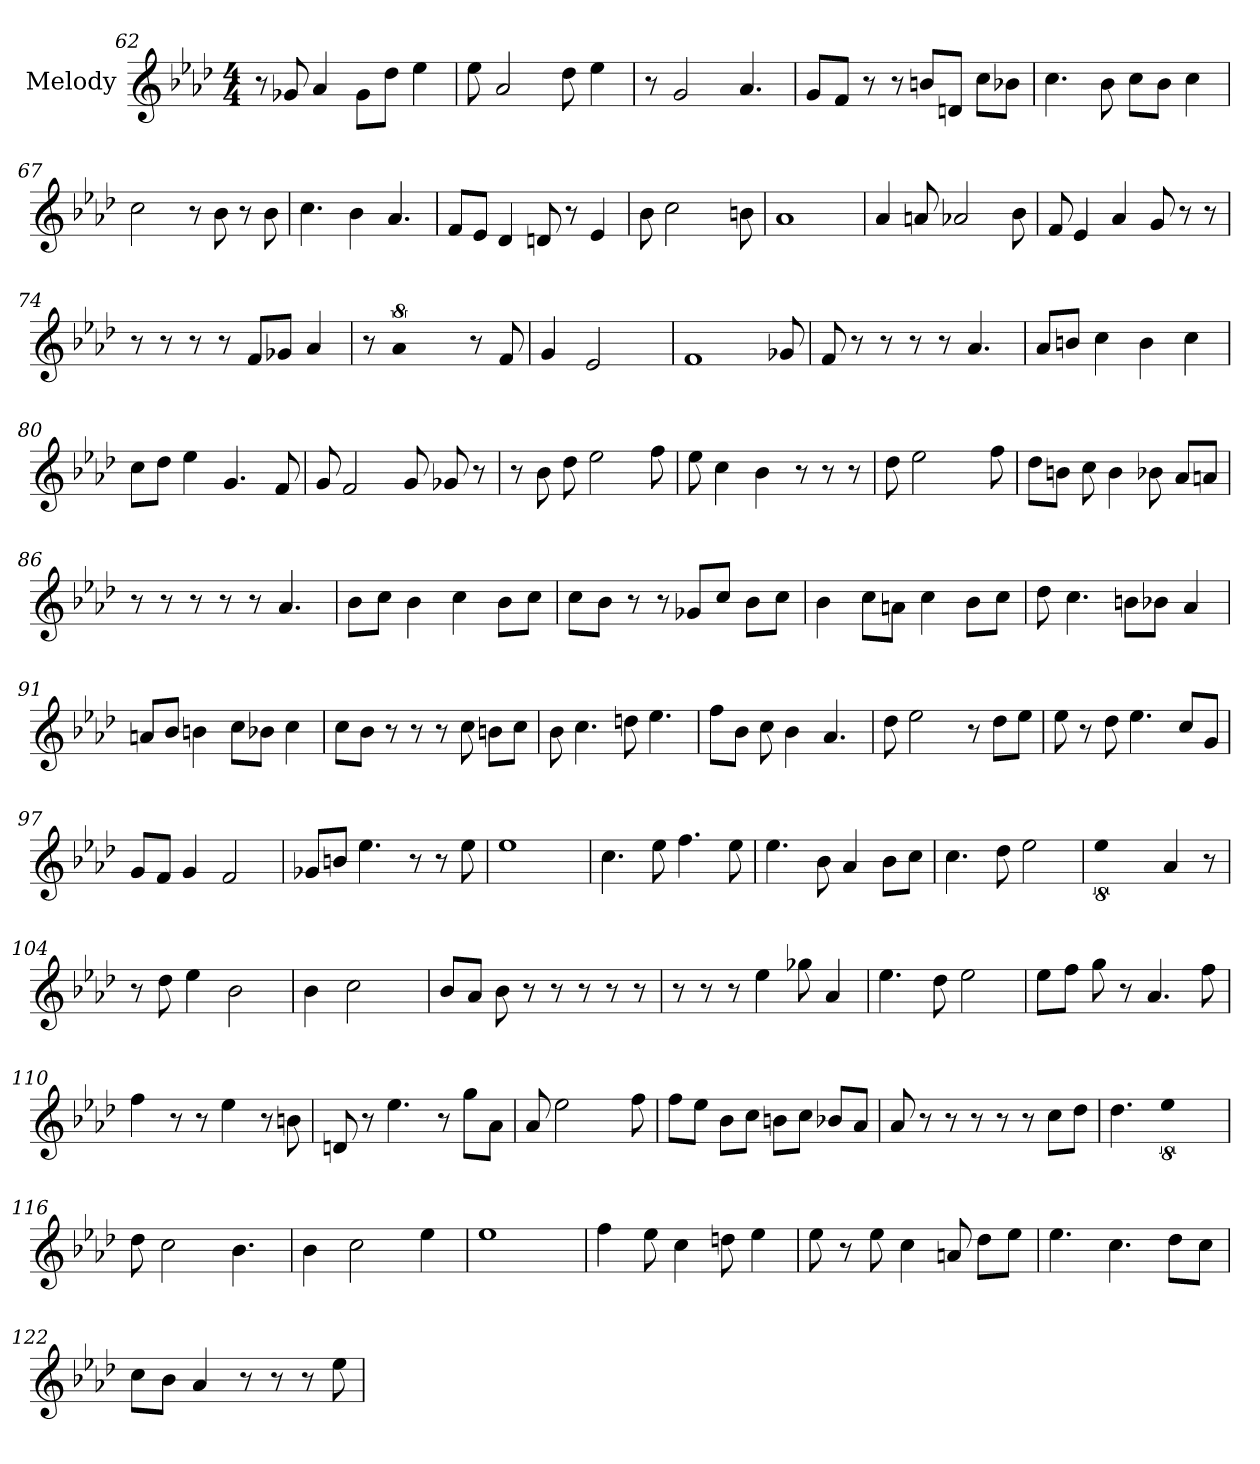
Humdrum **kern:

**kern
*part1
*staff1
*I"Melody
*clefG2
*k[b-e-a-d-]
*A-:
*M4/4
=62
8r
8g-
4a-
8g-\L
8dd-\J
4ee-
=63
8ee-
2a-
8dd-
4ee-
=64
8r
2g
4.a-
=65
8g/L
8f/J
8r
8r
8b/L
8d/J
8cc\L
8b-\J
=66
4.cc
8b-
8cc\L
8b-\J
4cc
=67
2cc
8r
8b-
8r
8b-
=68
4.cc
4b-
4.a-
=69
8f/L
8e-/J
4d-
8d
8r
4e-
=70
8b-
!LO:N:vis=2
2.cc
8b
=71
1a-
=72
4a-
8a
2a-
8b-
=73
8f
4e-
4a-
8g
8r
8r
=74
8r
8r
8r
8r
8f/L
8g-/J
4a-
=75
8r
!LO:N:vis=2
8%5a-
8r
8f
=76
4g
!LO:N:vis=2
2.e-
=77
!LO:N:vis=1
2..f
8g-
=78
8f
8r
8r
8r
8r
4.a-
=79
8a-/L
8b/J
4cc
4b
4cc
=80
8cc\L
8dd-\J
4ee-
4.g
8f
=81
8g
2f
8g
8g-
8r
=82
8r
8b-
8dd-
2ee-
8ff
=83
8ee-
4cc
4b-
8r
8r
8r
=84
8dd-
!LO:N:vis=2
2.ee-
8ff
=85
8dd-\L
8b\J
8cc
4b
8b-
8a-/L
8a/J
=86
8r
8r
8r
8r
8r
4.a-
=87
8b-\L
8cc\J
4b-
4cc
8b-\L
8cc\J
=88
8cc\L
8b-\J
8r
8r
8g-/L
8cc/J
8b-\L
8cc\J
=89
4b-
8cc\L
8a\J
4cc
8b-\L
8cc\J
=90
8dd-
4.cc
8b\L
8b-\J
4a-
=91
8a/L
8b-/J
4b
8cc\L
8b-\J
4cc
=92
8cc\L
8b-\J
8r
8r
8r
8cc
8b\L
8cc\J
=93
8b-
4.cc
8dd
4.ee-
=94
8ff\L
8b-\J
8cc
4b-
4.a-
=95
8dd-
2ee-
8r
8dd-\L
8ee-\J
=96
8ee-
8r
8dd-
4.ee-
8cc/L
8g/J
=97
8g/L
8f/J
4g
2f
=98
8g-/L
8b/J
4.ee-
8r
8r
8ee-
=99
1ee-
=100
4.cc
8ee-
4.ff
8ee-
=101
4.ee-
8b-
4a-
8b-\L
8cc\J
=102
4.cc
8dd-
2ee-
=103
!LO:N:vis=2
8%5ee-
4a-
8r
=104
8r
8dd-
4ee-
2b-
=105
4b-
!LO:N:vis=2
2.cc
=106
8b-/L
8a-/J
8b-
8r
8r
8r
8r
8r
=107
8r
8r
8r
4ee-
8gg-
4a-
=108
4.ee-
8dd-
2ee-
=109
8ee-\L
8ff\J
8gg
8r
4.a-
8ff
=110
4ff
8r
8r
4ee-
8r
8b
=111
8d
8r
4.ee-
8r
8gg\L
8a-\J
=112
8a-
!LO:N:vis=2
2.ee-
8ff
=113
8ff\L
8ee-\J
8b-\L
8cc\J
8b\L
8cc\J
8b-/L
8a-/J
=114
8a-
8r
8r
8r
8r
8r
8cc\L
8dd-\J
=115
4.dd-
!LO:N:vis=2
8%5ee-
=116
8dd-
2cc
4.b-
=117
4b-
2cc
4ee-
=118
1ee-
=119
4ff
8ee-
4cc
8dd
4ee-
=120
8ee-
8r
8ee-
4cc
8a
8dd-\L
8ee-\J
=121
4.ee-
4.cc
8dd-\L
8cc\J
=122
8cc\L
8b-\J
4a-
8r
8r
8r
8ee-
=
*-
